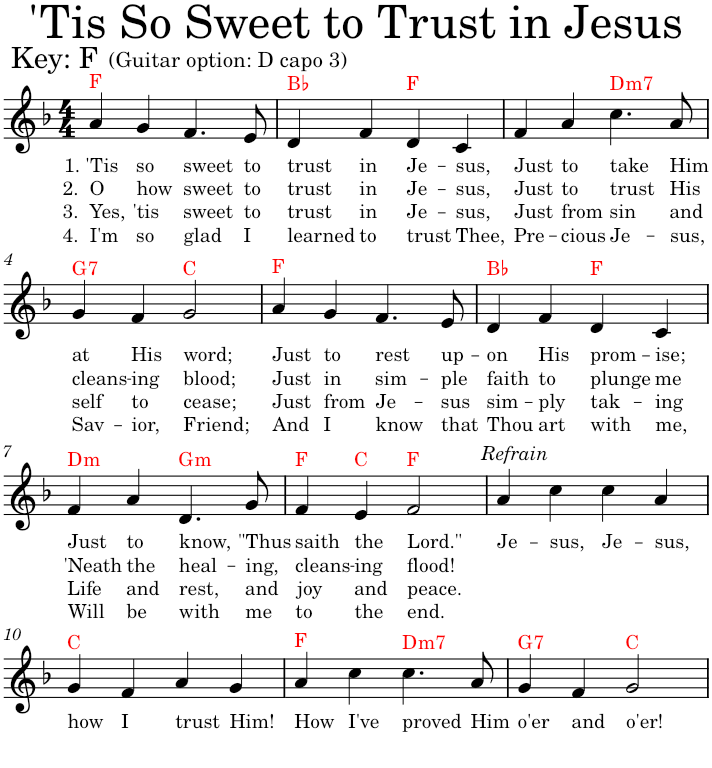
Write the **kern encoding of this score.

**kern	**text	**text	**text	**text	**harte
*part1	*part1	*part1	*part1	*part1	*part1
*staff1	*staff1	*staff1	*staff1	*staff1	*
*I"Piano	*	*	*	*	*
*I'Pno.	*	*	*	*	*
*clefG2	*	*	*	*	*
*k[b-]	*	*	*	*	*
*M4/4	*	*	*	*	*
=1	=1	=1	=1	=1	=1
!	!LO:LY:b	!LO:LY:b	!LO:LY:b	!LO:LY:b	!
4a/	1. 'Tis	2. O	3. Yes,	4. I'm	F:maj
!	!LO:LY:b	!LO:LY:b	!LO:LY:b	!LO:LY:b	!
4g/	so	how	'tis	so	.
!	!LO:LY:b	!LO:LY:b	!LO:LY:b	!LO:LY:b	!
4.f/	sweet	sweet	sweet	glad	.
!	!LO:LY:b	!LO:LY:b	!LO:LY:b	!LO:LY:b	!
8e/	to	to	to	I	.
=2	=2	=2	=2	=2	=2
!	!LO:LY:b	!LO:LY:b	!LO:LY:b	!LO:LY:b	!
4d/	trust	trust	trust	learned	Bb:maj
!	!LO:LY:b	!LO:LY:b	!LO:LY:b	!LO:LY:b	!
4f/	in	in	in	to	.
!	!LO:LY:b	!LO:LY:b	!LO:LY:b	!LO:LY:b	!
4d/	Je-	Je-	Je-	trust	F:maj
!	!LO:LY:b	!LO:LY:b	!LO:LY:b	!LO:LY:b	!
4c/	-sus,	-sus,	-sus,	Thee,	.
=3	=3	=3	=3	=3	=3
!	!LO:LY:b	!LO:LY:b	!LO:LY:b	!LO:LY:b	!
4f/	Just	Just	Just	Pre-	.
!	!LO:LY:b	!LO:LY:b	!LO:LY:b	!LO:LY:b	!
4a/	to	to	from	-cious	.
!	!LO:LY:b	!LO:LY:b	!LO:LY:b	!LO:LY:b	!LO:H:kt=m7
4.cc\	take	trust	sin	Je-	D:min7
!	!LO:LY:b	!LO:LY:b	!LO:LY:b	!LO:LY:b	!
8a/	Him	His	and	-sus,	.
!!LO:LB:g=z
=4	=4	=4	=4	=4	=4
!	!LO:LY:b	!LO:LY:b	!LO:LY:b	!LO:LY:b	!LO:H:kt=7
4g/	at	cleans-	self	Sav-	G:7
!	!LO:LY:b	!LO:LY:b	!LO:LY:b	!LO:LY:b	!
4f/	His	-ing	to	-ior,	.
!	!LO:LY:b	!LO:LY:b	!LO:LY:b	!LO:LY:b	!
2g/	word;	blood;	cease;	Friend;	C:maj
=5	=5	=5	=5	=5	=5
!	!LO:LY:b	!LO:LY:b	!LO:LY:b	!LO:LY:b	!
4a/	Just	Just	Just	And	F:maj
!	!LO:LY:b	!LO:LY:b	!LO:LY:b	!LO:LY:b	!
4g/	to	in	from	I	.
!	!LO:LY:b	!LO:LY:b	!LO:LY:b	!LO:LY:b	!
4.f/	rest	sim-	Je-	know	.
!	!LO:LY:b	!LO:LY:b	!LO:LY:b	!LO:LY:b	!
8e/	up-	-ple	-sus	that	.
=6	=6	=6	=6	=6	=6
!	!LO:LY:b	!LO:LY:b	!LO:LY:b	!LO:LY:b	!
4d/	-on	faith	sim-	Thou	Bb:maj
!	!LO:LY:b	!LO:LY:b	!LO:LY:b	!LO:LY:b	!
4f/	His	to	-ply	art	.
!	!LO:LY:b	!LO:LY:b	!LO:LY:b	!LO:LY:b	!
4d/	prom-	plunge	tak-	with	F:maj
!	!LO:LY:b	!LO:LY:b	!LO:LY:b	!LO:LY:b	!
4c/	-ise;	me	-ing	me,	.
!!LO:LB:g=z
=7	=7	=7	=7	=7	=7
!	!LO:LY:b	!LO:LY:b	!LO:LY:b	!LO:LY:b	!LO:H:kt=m
4f/	Just	'Neath	Life	Will	D:min
!	!LO:LY:b	!LO:LY:b	!LO:LY:b	!LO:LY:b	!
4a/	to	the	and	be	.
!	!LO:LY:b	!LO:LY:b	!LO:LY:b	!LO:LY:b	!LO:H:kt=m
4.d/	know,	heal-	rest,	with	G:min
!	!LO:LY:b	!LO:LY:b	!LO:LY:b	!LO:LY:b	!
8g/	"Thus	-ing,	and	me	.
=8	=8	=8	=8	=8	=8
!	!LO:LY:b	!LO:LY:b	!LO:LY:b	!LO:LY:b	!
4f/	saith	cleans-	joy	to	F:maj
!	!LO:LY:b	!LO:LY:b	!LO:LY:b	!LO:LY:b	!
4e/	the	-ing	and	the	C:maj
!	!LO:LY:b	!LO:LY:b	!LO:LY:b	!LO:LY:b	!
2f/	Lord."	flood!	peace.	end.	F:maj
=9	=9	=9	=9	=9	=9
!LO:TX:a:i:t=Refrain	!	!	!	!	!
!	!LO:LY:b	!	!	!	!
4a/	Je-	.	.	.	.
!	!LO:LY:b	!	!	!	!
4cc\	-sus,	.	.	.	.
!	!LO:LY:b	!	!	!	!
4cc\	Je-	.	.	.	.
!	!LO:LY:b	!	!	!	!
4a/	-sus,	.	.	.	.
!!LO:LB:g=z
=10	=10	=10	=10	=10	=10
!	!LO:LY:b	!	!	!	!
4g/	how	.	.	.	C:maj
!	!LO:LY:b	!	!	!	!
4f/	I	.	.	.	.
!	!LO:LY:b	!	!	!	!
4a/	trust	.	.	.	.
!	!LO:LY:b	!	!	!	!
4g/	Him!	.	.	.	.
=11	=11	=11	=11	=11	=11
!	!LO:LY:b	!	!	!	!
4a/	How	.	.	.	F:maj
!	!LO:LY:b	!	!	!	!
4cc\	I've	.	.	.	.
!	!LO:LY:b	!	!	!	!LO:H:kt=m7
4.cc\	proved	.	.	.	D:min7
!	!LO:LY:b	!	!	!	!
8a/	Him	.	.	.	.
=12	=12	=12	=12	=12	=12
!	!LO:LY:b	!	!	!	!LO:H:kt=7
4g/	o'er	.	.	.	G:7
!	!LO:LY:b	!	!	!	!
4f/	and	.	.	.	.
!	!LO:LY:b	!	!	!	!
2g/	o'er!	.	.	.	C:maj
=	=	=	=	=	=
*-	*-	*-	*-	*-	*-
